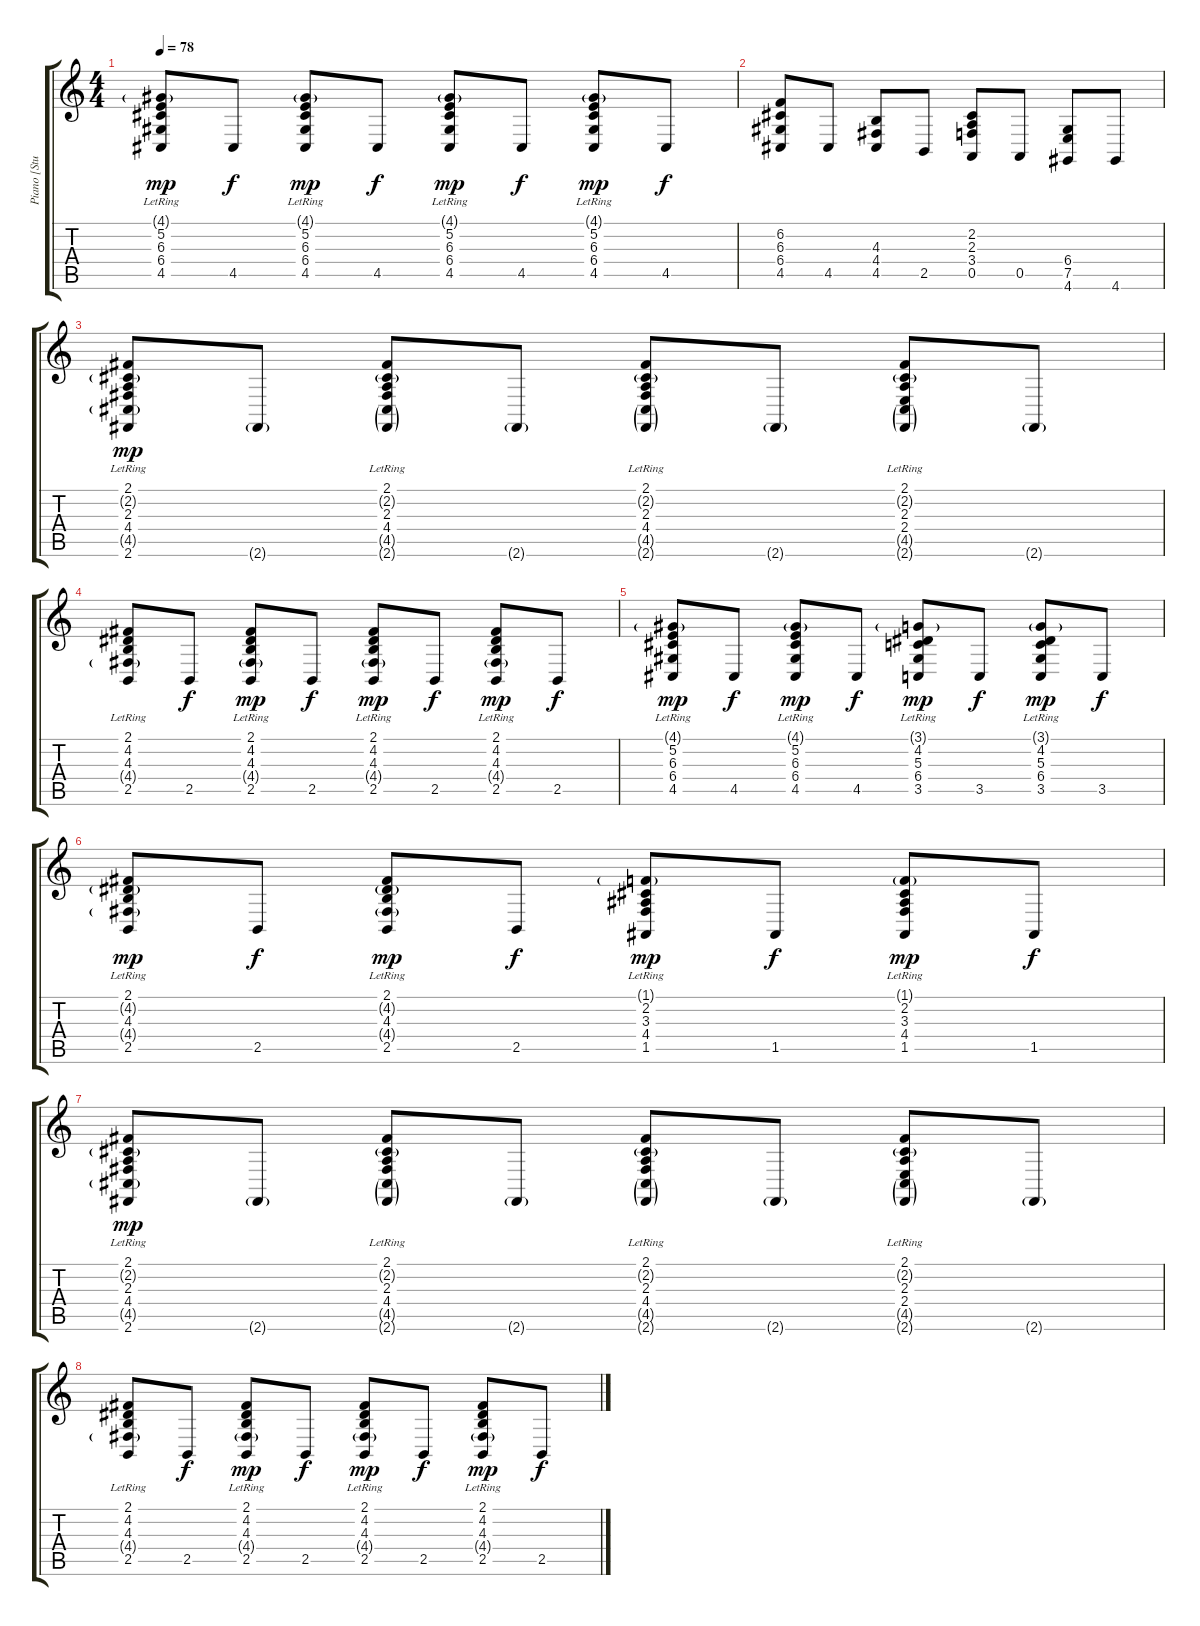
\track ("Piano [Studio]" "Piano [Stu") {instrument acousticgrandpiano}
\staff {score tabs}
\tuning (E4 B3 G3 D3 A2 E2) {hide}
\ts (4 4)
\tempo 78
\clef g2
\ks c
(4.1{g lr} 5.2{lr} 6.3{lr} 6.4{lr} 4.5{lr}).8{dy mp} 4.5.8{dy f} (4.1{g lr} 5.2{lr} 6.3{lr} 6.4{lr} 4.5{lr}).8{dy mp} 4.5.8{dy f} (4.1{g lr} 5.2{lr} 6.3{lr} 6.4{lr} 4.5{lr}).8{dy mp} 4.5.8{dy f} (4.1{g lr} 5.2{lr} 6.3{lr} 6.4{lr} 4.5{lr}).8{dy mp} 4.5.8{dy f} |
(6.2 6.3 6.4 4.5).8 4.5.8 (4.3 4.4 4.5).8 2.5.8 (2.2 2.3 3.4 0.5).8 0.5.8 (6.4 7.5 4.6).8 4.6.8 |
(2.1 2.2{g lr} 2.3{lr} 4.4{lr} 4.5{g lr} 2.6{lr}).8{dy mp} 2.6{g}.8 (2.1 2.2{g lr} 2.3{lr} 4.4{lr} 4.5{g lr} 2.6{g lr}).8 2.6{g}.8 (2.1 2.2{g lr} 2.3{lr} 4.4{lr} 4.5{g lr} 2.6{g lr}).8 2.6{g}.8 (2.1 2.2{g lr} 2.3{lr} 2.4{lr} 4.5{g lr} 2.6{g lr}).8 2.6{g}.8 |
(2.1 4.2{lr} 4.3{lr} 4.4{g lr} 2.5{lr}).8 2.5.8{dy f} (2.1 4.2{lr} 4.3{lr} 4.4{g lr} 2.5{lr}).8{dy mp} 2.5.8{dy f} (2.1 4.2{lr} 4.3{lr} 4.4{g lr} 2.5{lr}).8{dy mp} 2.5.8{dy f} (2.1 4.2{lr} 4.3{lr} 4.4{g lr} 2.5{lr}).8{dy mp} 2.5.8{dy f} |
(4.1{g lr} 5.2{lr} 6.3{lr} 6.4{lr} 4.5{lr}).8{dy mp} 4.5.8{dy f} (4.1{g lr} 5.2{lr} 6.3{lr} 6.4{lr} 4.5{lr}).8{dy mp} 4.5.8{dy f} (3.1{g lr} 4.2{lr} 5.3{lr} 6.4{lr} 3.5{lr}).8{dy mp} 3.5.8{dy f} (3.1{g lr} 4.2{lr} 5.3{lr} 6.4{lr} 3.5{lr}).8{dy mp} 3.5.8{dy f} |
(2.1 4.2{g lr} 4.3{lr} 4.4{g lr} 2.5{lr}).8{dy mp} 2.5.8{dy f} (2.1 4.2{g lr} 4.3{lr} 4.4{g lr} 2.5{lr}).8{dy mp} 2.5.8{dy f} (1.1{g} 2.2{lr} 3.3{lr} 4.4{lr} 1.5{lr}).8{dy mp} 1.5.8{dy f} (1.1{g} 2.2{lr} 3.3{lr} 4.4{lr} 1.5{lr}).8{dy mp} 1.5.8{dy f} |
(2.1 2.2{g lr} 2.3{lr} 4.4{lr} 4.5{g lr} 2.6{lr}).8{dy mp} 2.6{g}.8 (2.1 2.2{g lr} 2.3{lr} 4.4{lr} 4.5{g lr} 2.6{g lr}).8 2.6{g}.8 (2.1 2.2{g lr} 2.3{lr} 4.4{lr} 4.5{g lr} 2.6{g lr}).8 2.6{g}.8 (2.1 2.2{g lr} 2.3{lr} 2.4{lr} 4.5{g lr} 2.6{g lr}).8 2.6{g}.8 |
(2.1 4.2{lr} 4.3{lr} 4.4{g lr} 2.5{lr}).8 2.5.8{dy f} (2.1 4.2{lr} 4.3{lr} 4.4{g lr} 2.5{lr}).8{dy mp} 2.5.8{dy f} (2.1 4.2{lr} 4.3{lr} 4.4{g lr} 2.5{lr}).8{dy mp} 2.5.8{dy f} (2.1 4.2{lr} 4.3{lr} 4.4{g lr} 2.5{lr}).8{dy mp} 2.5.8{dy f}
